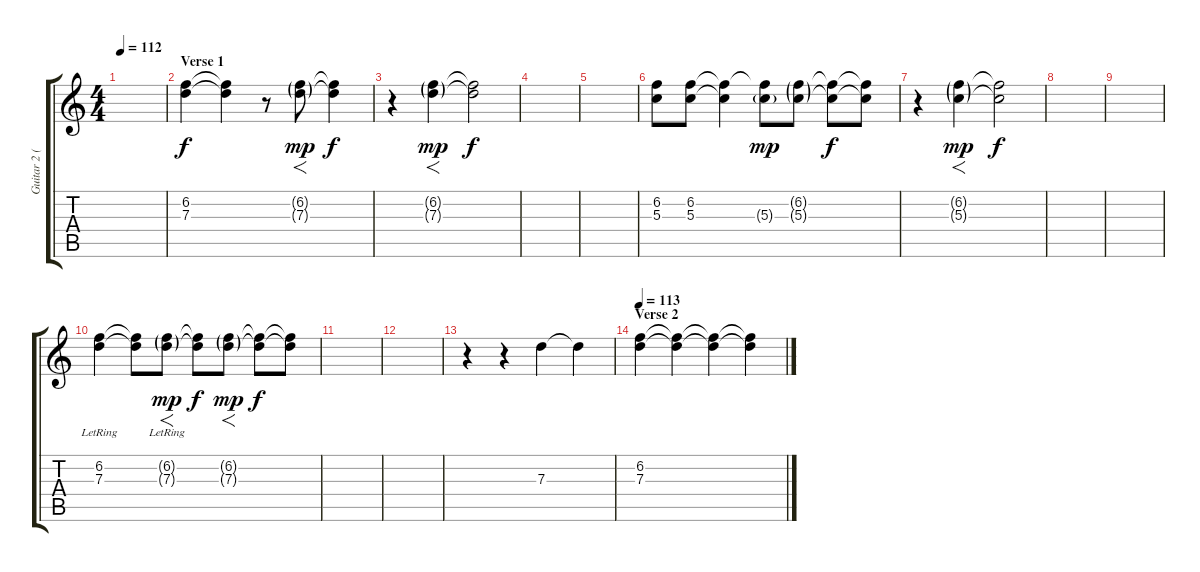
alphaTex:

\track ("Guitar 2 (Paul)" "Guitar 2 (") {instrument acousticguitarsteel}
\staff {score tabs}
\tuning (E4 B3 G3 D3 A2 E2) {hide}
\ts (4 4)
\tempo 112
\clef g2
\ks c
|
\section ("" "Verse 1")
(6.2 7.3).4 (6.2{t} 7.3{t}).4 r.8 (6.2{g} 7.3{g}).8{f dy mp} (6.2{t} 7.3{t}).4{dy f} |
r.4 (6.2{g} 7.3{g}).4{f dy mp} (6.2{t} 7.3{t}).2{dy f} |
|
|
(6.2 5.3).8{balance 7} (6.2 5.3).8 (6.2{t} 5.3{t}).4 (6.2{t} 5.3{g}).8{dy mp balance 5} (6.2{g} 5.3{g}).8 (6.2{t} 5.3{t}).8{dy f} (6.2{t} 5.3{t}).8 |
r.4 (6.2{g} 5.3{g}).4{f dy mp} (6.2{t} 5.3{t}).2{dy f} |
|
|
(6.2{lr} 7.3{lr}).4{balance 7} (6.2{t} 7.3{t}).8 (6.2{g lr} 7.3{g lr}).8{f dy mp balance 5} (6.2{t} 7.3{t}).8{dy f} (6.2{g} 7.3{g}).8{f dy mp} (6.2{t} 7.3{t}).8{dy f} (6.2{t} 7.3{t}).8 |
|
|
r.4 r.4 7.3.4{balance 9} 7.3{t}.4 |
\section ("" "Verse 2")
\tempo 113
(6.2 7.3).4{balance 7} (6.2{t} 7.3{t}).4 (6.2{t} 7.3{t}).4 (6.2{t} 7.3{t}).4
